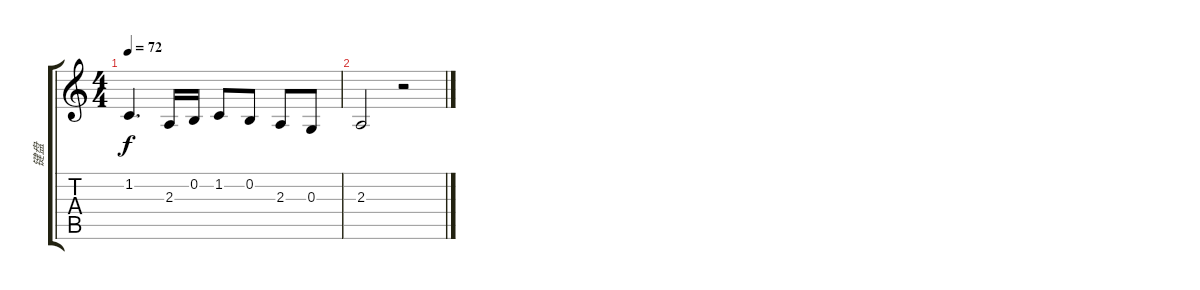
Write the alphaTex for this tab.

\track ("键盘" "键盘") {instrument acousticgrandpiano}
\staff {score tabs}
\tuning (E4 B3 G3 D3 A2 E2) {hide}
\ts (4 4)
\tempo 72
\clef g2
\ks c
1.2.4{d dy f} 2.3.16 0.2.16 1.2.8{txt ""} 0.2.8 2.3.8 0.3.8 |
2.3.2 r.2
